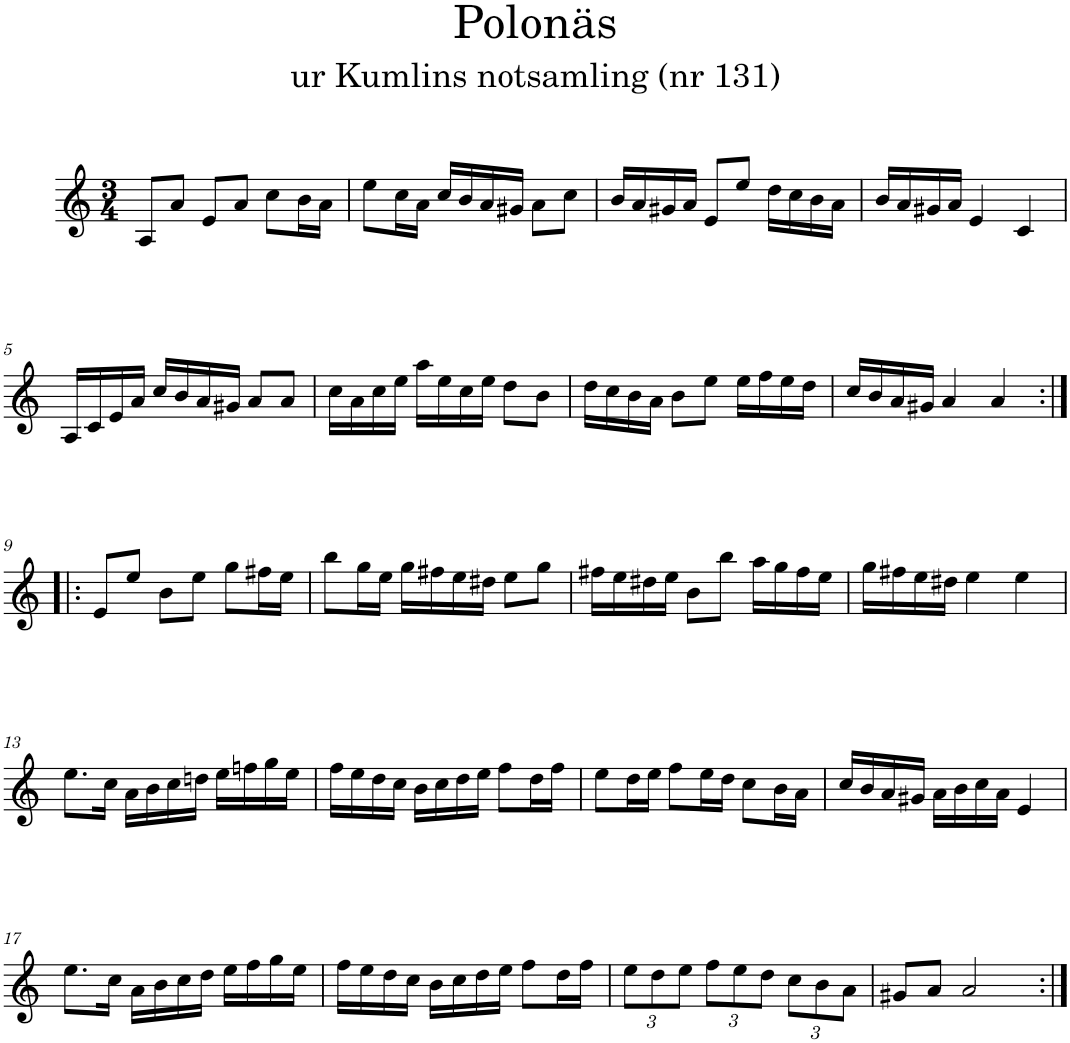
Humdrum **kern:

**kern
*part1
*staff1
*I"Piano
*I'Pno
*clefG2
*k[]
*M3/4
=1
8A/L
8a/J
8e/L
8a/J
8cc\L
16b\L
16a\JJ
=2
8ee\L
16cc\L
16a\JJ
16cc/LL
16b/
16a/
16g#X/JJ
8a\L
8cc\J
=3
16b/LL
16a/
16g#X/
16a/JJ
8e/L
8ee/J
16dd\LL
16cc\
16b\
16a\JJ
=4
16b/LL
16a/
16g#X/
16a/JJ
4e/
4c/
!!LO:LB:g=z
=5
16A/LL
16c/
16e/
16a/JJ
16cc/LL
16b/
16a/
16g#X/JJ
8a/L
8a/J
=6
16cc\LL
16a\
16cc\
16ee\JJ
16aa\LL
16ee\
16cc\
16ee\JJ
8dd\L
8b\J
=7
16dd\LL
16cc\
16b\
16a\JJ
8b\L
8ee\J
16ee\LL
16ff\
16ee\
16dd\JJ
=8
16cc/LL
16b/
16a/
16g#X/JJ
4a/
4a/
!!LO:LB:g=z
=9:|!|:
8e/L
8ee/J
8b\L
8ee\J
8gg\L
16ff#X\L
16ee\JJ
=10
8bb\L
16gg\L
16ee\JJ
16gg\LL
16ff#X\
16ee\
16dd#X\JJ
8ee\L
8gg\J
=11
16ff#X\LL
16ee\
16dd#X\
16ee\JJ
8b\L
8bb\J
16aa\LL
16gg\
16ff#\
16ee\JJ
=12
16gg\LL
16ff#X\
16ee\
16dd#X\JJ
4ee\
4ee\
!!LO:LB:g=z
=13
8.ee\L
16cc\Jk
16a\LL
16b\
16cc\
16ddn\JJ
16ee\LL
16ffn\
16gg\
16ee\JJ
=14
16ff\LL
16ee\
16dd\
16cc\JJ
16b\LL
16cc\
16dd\
16ee\JJ
8ff\L
16dd\L
16ff\JJ
=15
8ee\L
16dd\L
16ee\JJ
8ff\L
16ee\L
16dd\JJ
8cc\L
16b\L
16a\JJ
=16
16cc/LL
16b/
16a/
16g#X/JJ
16a\LL
16b\
16cc\
16a\JJ
4e/
!!LO:LB:g=z
=17
8.ee\L
16cc\Jk
16a\LL
16b\
16cc\
16dd\JJ
16ee\LL
16ff\
16gg\
16ee\JJ
=18
16ff\LL
16ee\
16dd\
16cc\JJ
16b\LL
16cc\
16dd\
16ee\JJ
8ff\L
16dd\L
16ff\JJ
=19
*Xbrackettup
12ee\L
12dd\
12ee\J
12ff\L
12ee\
12dd\J
12cc\L
12b\
12a\J
=20
8g#X/L
8a/J
2a/
=:|!
*-
